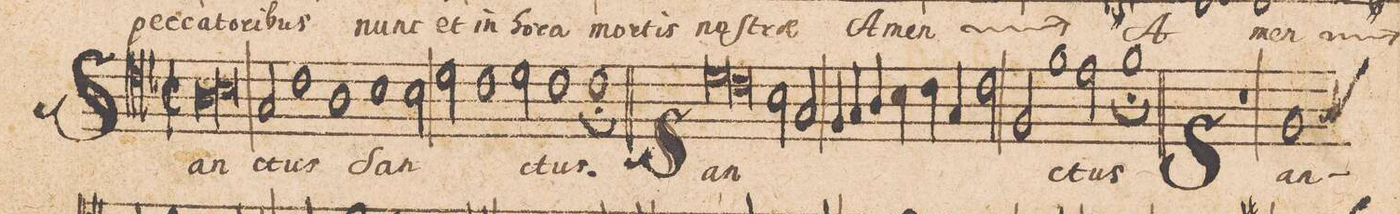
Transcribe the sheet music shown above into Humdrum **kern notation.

**kern	**text
*I"[ALTVS.]	*
*clefC4	*
*k[b-]	*
*met(c|)	*
*M2/1	*
*all\right	*
*lig	*
1A	San-
1B-	.
*Xlig	*
=2-	=2-
2G/	-ctus
1c	.
1A\	.
=3-	=3-
1B-	San-
*2\right	*
2B-\	.
=4-	=4-
2d\	.
1c	.
2d\	.
=5-	=5-
1c	.
1c;<	-ctus
=6||	=6||
*lig	*
1d	San-
1c	.
*Xlig	*
=7-	=7-
2B-\	.
2G/	.
4F/	.
4G/	.
4A/	.
4B-\	.
=8-	=8-
4c\	.
4G/	.
2c\	.
2F/	.
1f\	.
=9-	=9-
2e\	.
1f;<	-ctus
=10||	=10||
1r	.
*custos:G	*
1F	San-
=11-	=11-
*-	*-
